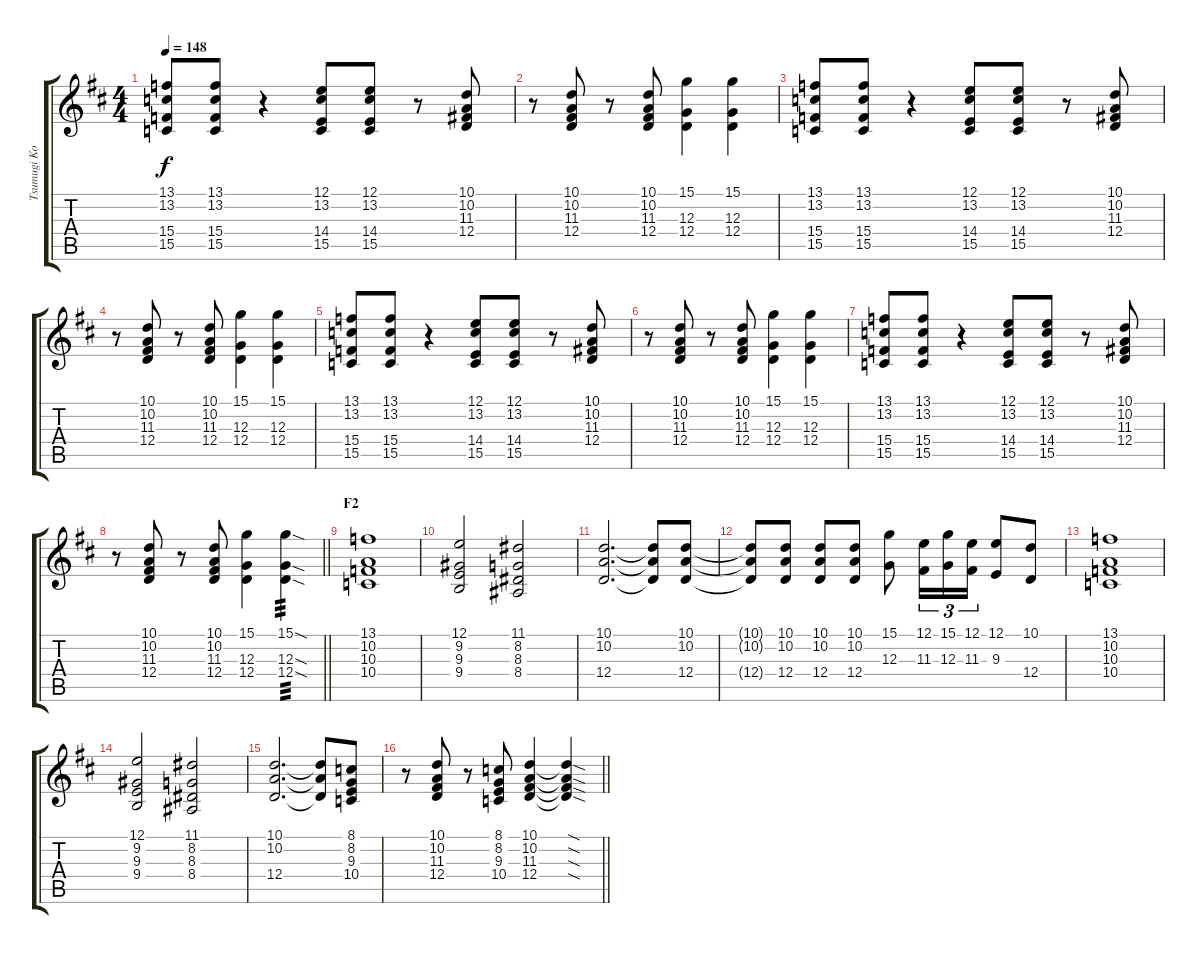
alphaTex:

\track ("Tsumugi Kotobuki I" "Tsumugi Ko") {instrument lead2sawtooth}
\staff {score tabs}
\tuning (E4 B3 G3 D3 A2 E2) {hide}
\ts (4 4)
\tempo 148
\clef g2
\ks d
(13.1 13.2 15.4 15.5).8{dy f} (13.1 13.2 15.4 15.5).8 r.4 (12.1 13.2 14.4 15.5).8 (12.1 13.2 14.4 15.5).8 r.8 (10.1 10.2 11.3 12.4).8 |
r.8 (10.1 10.2 11.3 12.4).8 r.8 (10.1 10.2 11.3 12.4).8 (15.1 12.3 12.4).4 (15.1 12.3 12.4).4 |
(13.1 13.2 15.4 15.5).8 (13.1 13.2 15.4 15.5).8 r.4 (12.1 13.2 14.4 15.5).8 (12.1 13.2 14.4 15.5).8 r.8 (10.1 10.2 11.3 12.4).8 |
r.8 (10.1 10.2 11.3 12.4).8 r.8 (10.1 10.2 11.3 12.4).8 (15.1 12.3 12.4).4 (15.1 12.3 12.4).4 |
(13.1 13.2 15.4 15.5).8 (13.1 13.2 15.4 15.5).8 r.4 (12.1 13.2 14.4 15.5).8 (12.1 13.2 14.4 15.5).8 r.8 (10.1 10.2 11.3 12.4).8 |
r.8 (10.1 10.2 11.3 12.4).8 r.8 (10.1 10.2 11.3 12.4).8 (15.1 12.3 12.4).4 (15.1 12.3 12.4).4 |
(13.1 13.2 15.4 15.5).8 (13.1 13.2 15.4 15.5).8 r.4 (12.1 13.2 14.4 15.5).8 (12.1 13.2 14.4 15.5).8 r.8 (10.1 10.2 11.3 12.4).8 |
\barLineRight lightlight
r.8 (10.1 10.2 11.3 12.4).8 r.8 (10.1 10.2 11.3 12.4).8 (15.1 12.3 12.4).4 (15.1{sod} 12.3{sod} 12.4{sod}).4{tp 3} |
\section ("" "F2")
(13.1 10.2 10.3 10.4).1 |
(12.1 9.2 9.3 9.4).2 (11.1 8.2 8.3 8.4).2 |
(10.1 10.2 12.4).2{d} (10.1{t} 10.2{t} 12.4{t}).8 (10.1 10.2 12.4).8 |
(10.1{t} 10.2{t} 12.4{t}).8 (10.1 10.2 12.4).8 (10.1 10.2 12.4).8 (10.1 10.2 12.4).8 (15.1 12.3).8 (12.1 11.3).16{tu (3 2)} (15.1 12.3).16{tu (3 2)} (12.1 11.3).16{tu (3 2)} (12.1 9.3).8 (10.1 12.4).8 |
(13.1 10.2 10.3 10.4).1 |
(12.1 9.2 9.3 9.4).2 (11.1 8.2 8.3 8.4).2 |
(10.1 10.2 12.4).2{d} (10.1{t} 10.2{t} 12.4{t}).8 (8.1 8.2 9.3 10.4).8 |
\barLineRight lightlight
r.8 (10.1 10.2 11.3 12.4).8 r.8 (8.1 8.2 9.3 10.4).8 (10.1 10.2 11.3 12.4).4 (10.1{sod t} 10.2{sod t} 11.3{sod t} 12.4{sod t}).4
